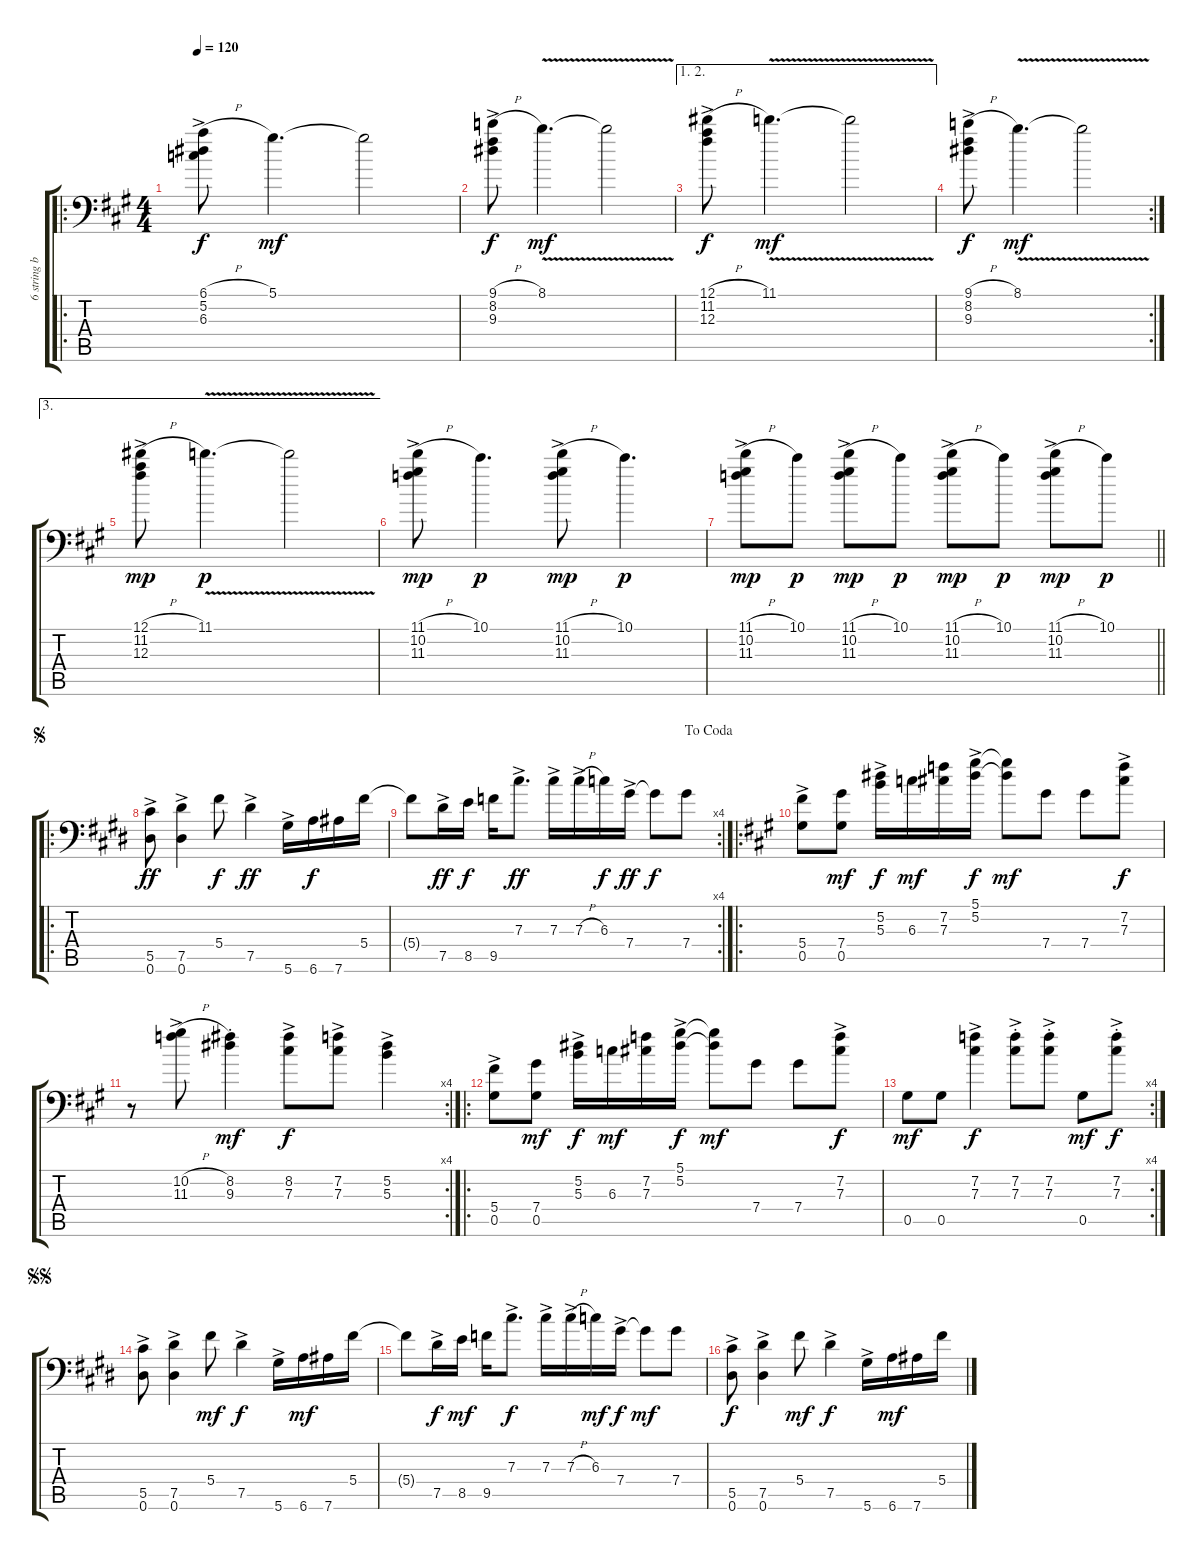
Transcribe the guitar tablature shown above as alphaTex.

\track ("6 string bass arr. for guitar (see perfo" "6 string b") {instrument overdrivenguitar}
\staff {score tabs}
\tuning (Eb3 Bb2 Gb2 Db2 Ab1 Eb1) {hide}
\ro
\ts (4 4)
\tempo 120
\clef f4
\ks a
(6.1{h ac} 5.2{ac} 6.3{ac}).8{ot 8vb dy f instrument overdrivenguitar} 5.1.4{d ot 8vb dy mf} 5.1{t}.2{ot 8vb} |
(9.1{h ac} 8.2{ac} 9.3{ac}).8{ot 8vb dy f} 8.1{v}.4{d ot 8vb dy mf} 8.1{v t}.2{ot 8vb} |
\ae (1 2)
(12.1{h ac} 11.2{ac} 12.3{ac}).8{ot 8vb dy f} 11.1{v}.4{d ot 8vb dy mf} 11.1{v t}.2{ot 8vb} |
\rc 2
(9.1{h ac} 8.2{ac} 9.3{ac}).8{ot 8vb dy f} 8.1{v}.4{d ot 8vb dy mf} 8.1{v t}.2{ot 8vb} |
\ae 3
(12.1{h ac} 11.2{ac} 12.3{ac}).8{ot 8vb dy mp} 11.1{v}.4{d ot 8vb dy p} 11.1{v t}.2{ot 8vb} |
(11.1{h ac} 10.2{ac} 11.3{ac}).8{ot 8vb dy mp} 10.1.4{d ot 8vb dy p} (11.1{h ac} 10.2{ac} 11.3{ac}).8{ot 8vb dy mp} 10.1.4{d ot 8vb dy p} |
\barLineRight lightlight
(11.1{h ac} 10.2{ac} 11.3{ac}).8{ot 8vb dy mp} 10.1.8{ot 8vb dy p} (11.1{h ac} 10.2{ac} 11.3{ac}).8{ot 8vb dy mp} 10.1.8{ot 8vb dy p} (11.1{h ac} 10.2{ac} 11.3{ac}).8{ot 8vb dy mp} 10.1.8{ot 8vb dy p} (11.1{h ac} 10.2{ac} 11.3{ac}).8{ot 8vb dy mp} 10.1.8{ot 8vb dy p} |
\ro
\jump segno
\ks e
(5.5{ac} 0.6{ac}).8{ot 8vb dy ff} (7.5{ac} 0.6{ac}).4{ot 8vb} 5.4.8{ot 8vb dy f} 7.5{ac}.4{ot 8vb dy ff} 5.6{ac}.16{ot 8vb} 6.6.16{ot 8vb dy f} 7.6.16{ot 8vb} 5.4.16{ot 8vb} |
\rc 4
\jump dacoda
\ks c#minor
5.4{t}.8{ot 8vb} 7.5{ac}.16{ot 8vb dy ff} 8.5.16{ot 8vb dy f} 9.5.16{ot 8vb} 7.3{ac}.8{d ot 8vb dy ff} 7.3{ac}.16{ot 8vb} 7.3{h ac}.16{ot 8vb} 6.3.16{ot 8vb dy f} 7.4{ac}.16{ot 8vb dy ff} 7.4{t}.8{ot 8vb dy f} 7.4.8{ot 8vb} |
\ro
\ks a
(5.4{ac} 0.5{ac}).8{ot 8vb} (7.4 0.5).8{ot 8vb dy mf} (5.2{ac} 5.3{ac}).16{ot 8vb dy f} 6.3.16{ot 8vb dy mf} (7.2 7.3).16{ot 8vb} (5.1{ac} 5.2{ac}).16{ot 8vb dy f} (5.1{t} 5.2{t}).8{ot 8vb dy mf} 7.4.8{ot 8vb} 7.4.8{ot 8vb} (7.2{ac} 7.3{ac}).8{ot 8vb dy f} |
\rc 4
r.8 (10.2{h ac} 11.3{ac}).8{ot 8vb} (8.2{st} 9.3{st}).4{ot 8vb dy mf} (8.2{ac} 7.3{ac}).8{ot 8vb dy f} (7.2{ac} 7.3{ac}).8{ot 8vb} (5.2{ac} 5.3{ac}).4{ot 8vb} |
\ro
(5.4{ac} 0.5{ac}).8{ot 8vb} (7.4 0.5).8{ot 8vb dy mf} (5.2{ac} 5.3{ac}).16{ot 8vb dy f} 6.3.16{ot 8vb dy mf} (7.2 7.3).16{ot 8vb} (5.1{ac} 5.2{ac}).16{ot 8vb dy f} (5.1{t} 5.2{t}).8{ot 8vb dy mf} 7.4.8{ot 8vb} 7.4.8{ot 8vb} (7.2{ac} 7.3{ac}).8{ot 8vb dy f} |
\rc 4
0.5.8{ot 8vb dy mf} 0.5.8{ot 8vb} (7.2{ac} 7.3{ac}).4{ot 8vb dy f} (7.2{ac st} 7.3{ac st}).8{ot 8vb} (7.2{ac st} 7.3{ac st}).8{ot 8vb} 0.5.8{ot 8vb dy mf} (7.2{ac st} 7.3{ac st}).8{ot 8vb dy f} |
\jump segnosegno
\ks e
(5.5{ac} 0.6{ac}).8{ot 8vb} (7.5{ac} 0.6{ac}).4{ot 8vb} 5.4.8{ot 8vb dy mf} 7.5{ac}.4{ot 8vb dy f} 5.6{ac}.16{ot 8vb} 6.6.16{ot 8vb dy mf} 7.6.16{ot 8vb} 5.4.16{ot 8vb} |
\ks c#minor
5.4{t}.8{ot 8vb} 7.5{ac}.16{ot 8vb dy f} 8.5.16{ot 8vb dy mf} 9.5.16{ot 8vb} 7.3{ac}.8{d ot 8vb dy f} 7.3{ac}.16{ot 8vb} 7.3{h ac}.16{ot 8vb} 6.3.16{ot 8vb dy mf} 7.4{ac}.16{ot 8vb dy f} 7.4{t}.8{ot 8vb dy mf} 7.4.8{ot 8vb} |
(5.5{ac} 0.6{ac}).8{ot 8vb dy f} (7.5{ac} 0.6{ac}).4{ot 8vb} 5.4.8{ot 8vb dy mf} 7.5{ac}.4{ot 8vb dy f} 5.6{ac}.16{ot 8vb} 6.6.16{ot 8vb dy mf} 7.6.16{ot 8vb} 5.4.16{ot 8vb}
